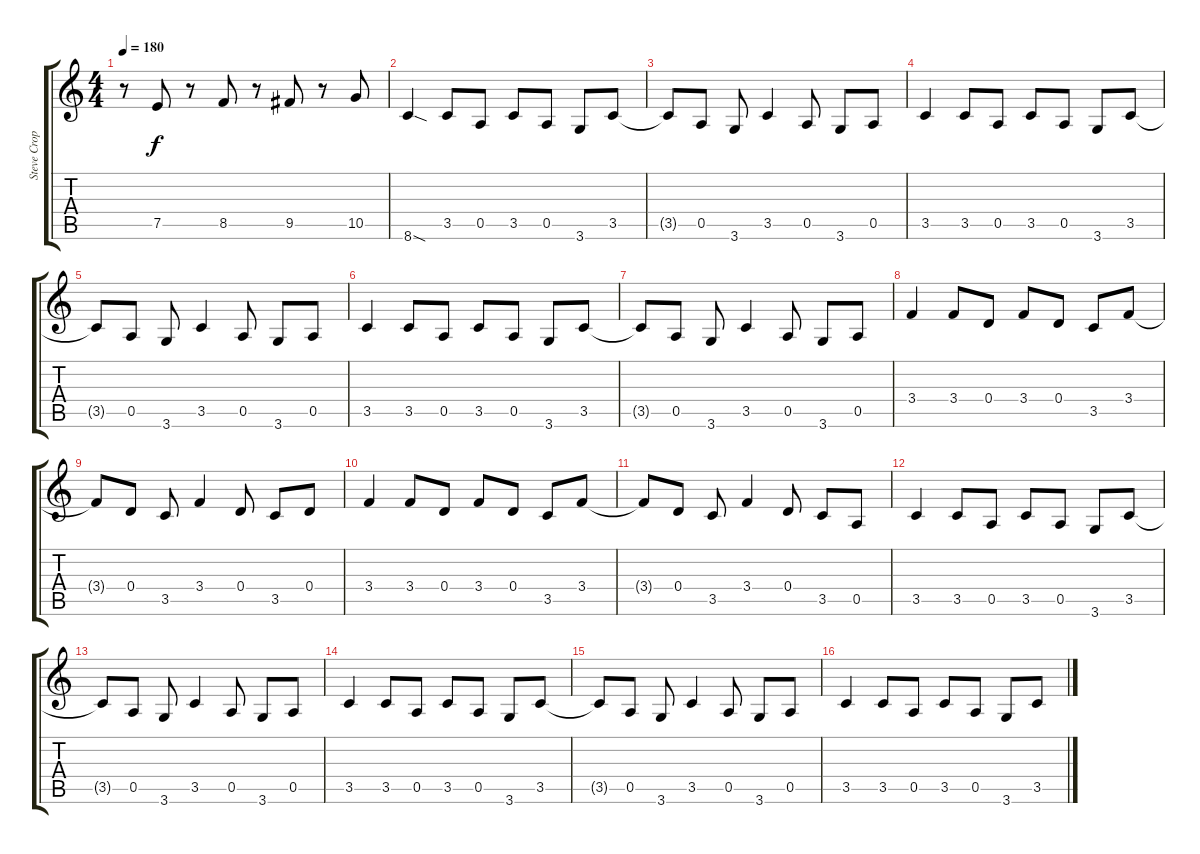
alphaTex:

\track ("Steve Cropper - Guitar" "Steve Crop") {instrument electricguitarjazz}
\staff {score tabs}
\tuning (E4 B3 G3 D3 A2 E2) {hide}
\ts (4 4)
\tempo 180
\clef g2
\ks c
r.8{dy f} 7.5.8 r.8 8.5.8 r.8 9.5.8 r.8 10.5.8 |
8.6{sod}.4 3.5.8 0.5.8 3.5.8 0.5.8 3.6.8 3.5.8 |
3.5{t}.8 0.5.8 3.6.8 3.5.4 0.5.8 3.6.8 0.5.8 |
3.5.4 3.5.8 0.5.8 3.5.8 0.5.8 3.6.8 3.5.8 |
3.5{t}.8 0.5.8 3.6.8 3.5.4 0.5.8 3.6.8 0.5.8 |
3.5.4 3.5.8 0.5.8 3.5.8 0.5.8 3.6.8 3.5.8 |
3.5{t}.8 0.5.8 3.6.8 3.5.4 0.5.8 3.6.8 0.5.8 |
3.4.4 3.4.8 0.4.8 3.4.8 0.4.8 3.5.8 3.4.8 |
3.4{t}.8 0.4.8 3.5.8 3.4.4 0.4.8 3.5.8 0.4.8 |
3.4.4 3.4.8 0.4.8 3.4.8 0.4.8 3.5.8 3.4.8 |
3.4{t}.8 0.4.8 3.5.8 3.4.4 0.4.8 3.5.8 0.5.8 |
3.5.4 3.5.8 0.5.8 3.5.8 0.5.8 3.6.8 3.5.8 |
3.5{t}.8 0.5.8 3.6.8 3.5.4 0.5.8 3.6.8 0.5.8 |
3.5.4 3.5.8 0.5.8 3.5.8 0.5.8 3.6.8 3.5.8 |
3.5{t}.8 0.5.8 3.6.8 3.5.4 0.5.8 3.6.8 0.5.8 |
3.5.4 3.5.8 0.5.8 3.5.8 0.5.8 3.6.8 3.5.8
